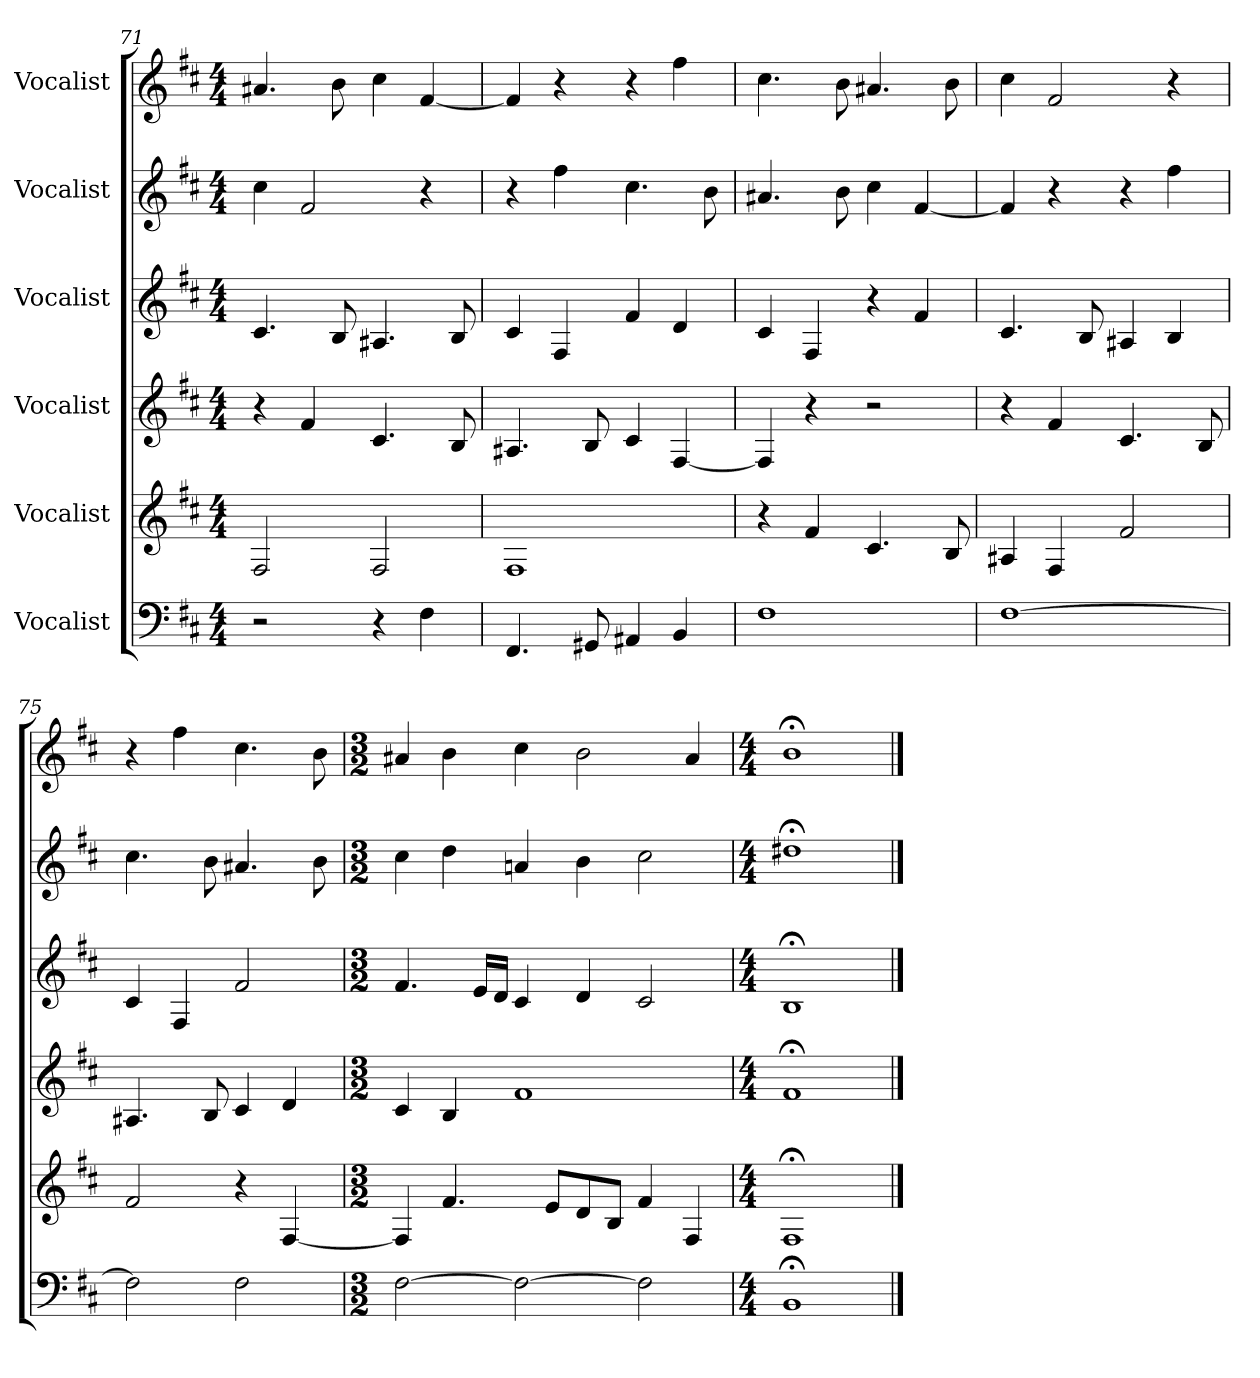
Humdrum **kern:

**kern	**kern	**kern	**kern	**kern	**kern
*part6	*part5	*part4	*part3	*part2	*part1
*staff6	*staff5	*staff4	*staff3	*staff2	*staff1
*I"Vocalist	*I"Vocalist	*I"Vocalist	*I"Vocalist	*I"Vocalist	*I"Vocalist
*k[f#c#]	*k[f#c#]	*k[f#c#]	*k[f#c#]	*k[f#c#]	*k[f#c#]
*b:	*b:	*b:	*b:	*b:	*b:
*M4/4	*M4/4	*M4/4	*M4/4	*M4/4	*M4/4
=71	=71	=71	=71	=71	=71
2r	2F#	4r	4.c#	4cc#	4.a#X
.	.	4f#	.	2f#	.
.	.	.	8B	.	8b
4r	2F#	4.c#	4.A#X	.	4cc#
4F#	.	.	.	4r	[4f#
.	.	8B	8B	.	.
=72	=72	=72	=72	=72	=72
4.FF#	1F#	4.A#X	4c#	4r	4f#]
.	.	.	4F#	4ff#	4r
8GG#X	.	8B	.	.	.
4AA#X	.	4c#	4f#	4.cc#	4r
4BB	.	[4F#	4d	.	4ff#
.	.	.	.	8b	.
=73	=73	=73	=73	=73	=73
1F#	4r	4F#]	4c#	4.a#X	4.cc#
.	4f#	4r	4F#	.	.
.	.	.	.	8b	8b
.	4.c#	2r	4r	4cc#	4.a#X
.	.	.	4f#	[4f#	.
.	8B	.	.	.	8b
=74	=74	=74	=74	=74	=74
[1F#	4A#X	4r	4.c#	4f#]	4cc#
.	4F#	4f#	.	4r	2f#
.	.	.	8B	.	.
.	2f#	4.c#	4A#X	4r	.
.	.	.	4B	4ff#	4r
.	.	8B	.	.	.
=75	=75	=75	=75	=75	=75
2F#]	2f#	4.A#X	4c#	4.cc#	4r
.	.	.	4F#	.	4ff#
.	.	8B	.	8b	.
2F#	4r	4c#	2f#	4.a#X	4.cc#
.	[4F#	4d	.	.	.
.	.	.	.	8b	8b
=76	=76	=76	=76	=76	=76
*M3/2	*M3/2	*M3/2	*M3/2	*M3/2	*M3/2
[2F#	4F#]	4c#	4.f#	4cc#	4a#X
.	4.f#	4B	.	4dd	4b
.	.	.	16eLL	.	.
.	.	.	16dJJ	.	.
2F#_	.	1f#	4c#	4an	4cc#
.	8eL	.	.	.	.
.	8d	.	4d	4b	2b
.	8BJ	.	.	.	.
2F#]	4f#	.	2c#	2cc#	.
.	4F#	.	.	.	4a#
=77	=77	=77	=77	=77	=77
*M4/4	*M4/4	*M4/4	*M4/4	*M4/4	*M4/4
1BB;<	1F#;<	1f#;<	1B;<	1dd#X;<	1b;<
==	==	==	==	==	==
*-	*-	*-	*-	*-	*-
